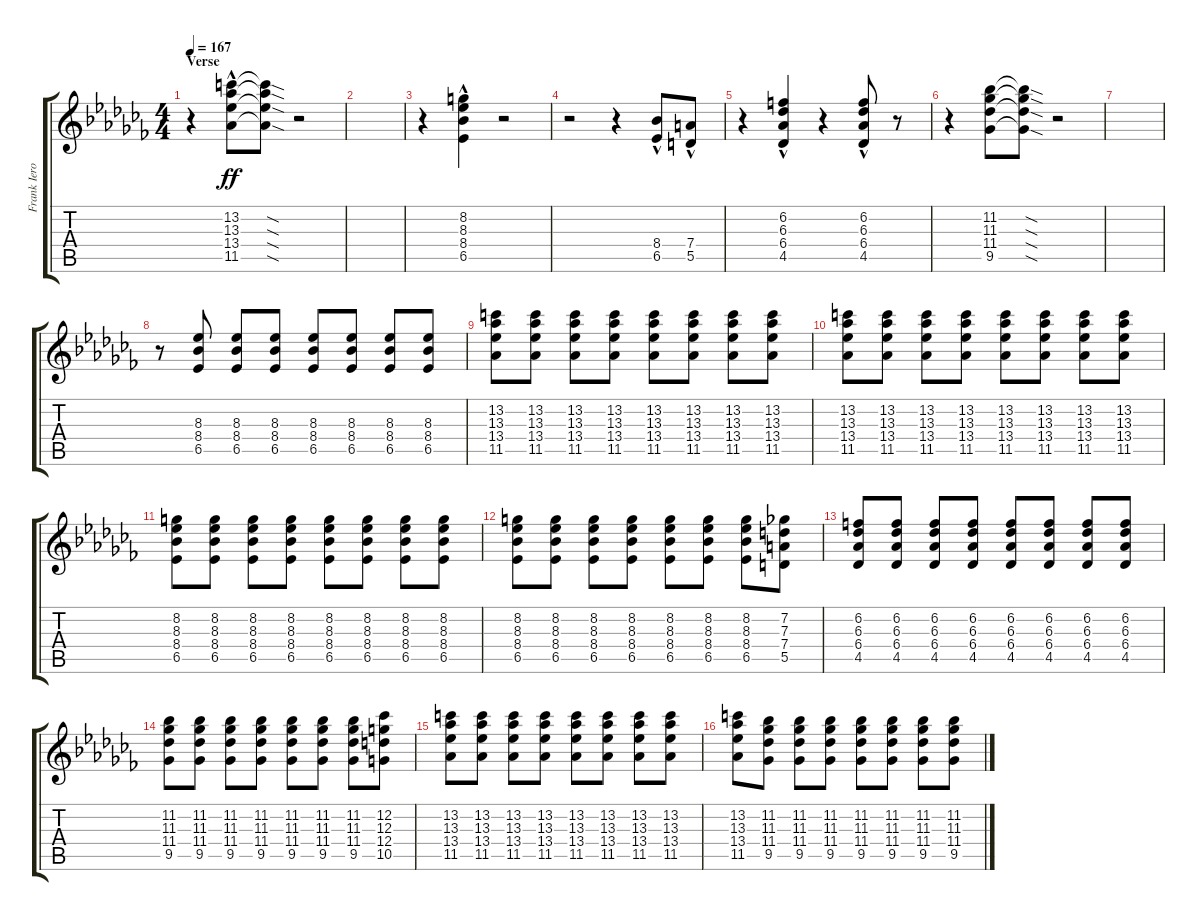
\track ("Frank Iero" "Frank Iero") {instrument distortionguitar}
\staff {score tabs}
\tuning (E4 B3 G3 D3 A2 E2) {hide}
\ts (4 4)
\section ("" "Verse")
\tempo 167
\clef g2
\ks abminor
r.4{dy ff} (13.2{hac} 13.3{hac} 13.4{hac} 11.5{hac}).8 (13.2{sod t} 13.3{sod t} 13.4{sod t} 11.5{sod t}).8 r.2 |
|
r.4 (8.2{hac} 8.3{hac} 8.4{hac} 6.5{hac}).4 r.2 |
r.2 r.4 (8.4{hac} 6.5{hac}).8 (7.4{hac} 5.5{hac}).8 |
r.4 (6.2{hac} 6.3{hac} 6.4{hac} 4.5{hac}).4 r.4{balance 1} (6.2{hac} 6.3{hac} 6.4{hac} 4.5{hac}).8 r.8 |
r.4{balance 14} (11.2 11.3 11.4 9.5).8 (11.2{sod t} 11.3{sod t} 11.4{sod t} 9.5{sod t}).8 r.2 |
|
r.8 (8.3 8.4 6.5).8 (8.3 8.4 6.5).8 (8.3 8.4 6.5).8 (8.3 8.4 6.5).8 (8.3 8.4 6.5).8 (8.3 8.4 6.5).8 (8.3 8.4 6.5).8 |
(13.2 13.3 13.4 11.5).8 (13.2 13.3 13.4 11.5).8 (13.2 13.3 13.4 11.5).8 (13.2 13.3 13.4 11.5).8 (13.2 13.3 13.4 11.5).8 (13.2 13.3 13.4 11.5).8 (13.2 13.3 13.4 11.5).8 (13.2 13.3 13.4 11.5).8 |
(13.2 13.3 13.4 11.5).8 (13.2 13.3 13.4 11.5).8 (13.2 13.3 13.4 11.5).8 (13.2 13.3 13.4 11.5).8 (13.2 13.3 13.4 11.5).8 (13.2 13.3 13.4 11.5).8 (13.2 13.3 13.4 11.5).8 (13.2 13.3 13.4 11.5).8 |
(8.2 8.3 8.4 6.5).8 (8.2 8.3 8.4 6.5).8 (8.2 8.3 8.4 6.5).8 (8.2 8.3 8.4 6.5).8 (8.2 8.3 8.4 6.5).8 (8.2 8.3 8.4 6.5).8 (8.2 8.3 8.4 6.5).8 (8.2 8.3 8.4 6.5).8 |
(8.2 8.3 8.4 6.5).8 (8.2 8.3 8.4 6.5).8 (8.2 8.3 8.4 6.5).8 (8.2 8.3 8.4 6.5).8 (8.2 8.3 8.4 6.5).8 (8.2 8.3 8.4 6.5).8 (8.2 8.3 8.4 6.5).8 (7.2 7.3 7.4 5.5).8 |
(6.2 6.3 6.4 4.5).8 (6.2 6.3 6.4 4.5).8 (6.2 6.3 6.4 4.5).8 (6.2 6.3 6.4 4.5).8 (6.2 6.3 6.4 4.5).8 (6.2 6.3 6.4 4.5).8 (6.2 6.3 6.4 4.5).8 (6.2 6.3 6.4 4.5).8 |
(11.2 11.3 11.4 9.5).8 (11.2 11.3 11.4 9.5).8 (11.2 11.3 11.4 9.5).8 (11.2 11.3 11.4 9.5).8 (11.2 11.3 11.4 9.5).8 (11.2 11.3 11.4 9.5).8 (11.2 11.3 11.4 9.5).8 (12.2 12.3 12.4 10.5).8 |
(13.2 13.3 13.4 11.5).8 (13.2 13.3 13.4 11.5).8 (13.2 13.3 13.4 11.5).8 (13.2 13.3 13.4 11.5).8 (13.2 13.3 13.4 11.5).8 (13.2 13.3 13.4 11.5).8 (13.2 13.3 13.4 11.5).8 (13.2 13.3 13.4 11.5).8 |
(13.2 13.3 13.4 11.5).8 (11.2 11.3 11.4 9.5).8 (11.2 11.3 11.4 9.5).8 (11.2 11.3 11.4 9.5).8 (11.2 11.3 11.4 9.5).8 (11.2 11.3 11.4 9.5).8 (11.2 11.3 11.4 9.5).8 (11.2 11.3 11.4 9.5).8
